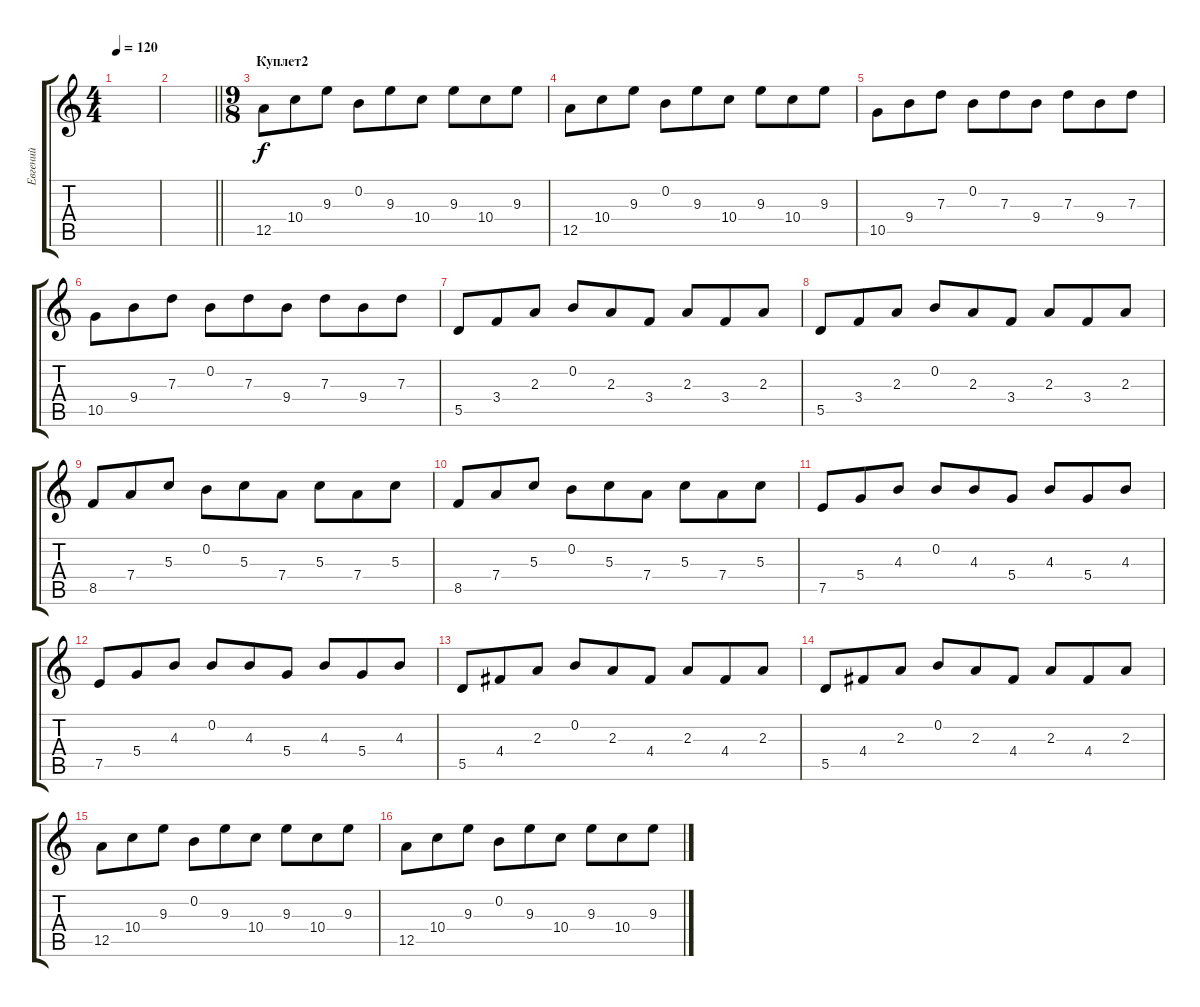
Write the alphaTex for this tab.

\track ("Евгений" "Евгений") {instrument acousticguitarsteel}
\staff {score tabs}
\tuning (E4 B3 G3 D3 A2 E2) {hide}
\ts (4 4)
\tempo 120
\clef g2
\ks c
|
\barLineRight lightlight
|
\ts (9 8)
\section ("" "Куплет2")
12.5.8 10.4.8 9.3.8 0.2.8 9.3.8 10.4.8 9.3.8 10.4.8 9.3.8 |
12.5.8 10.4.8 9.3.8 0.2.8 9.3.8 10.4.8 9.3.8 10.4.8 9.3.8 |
10.5.8 9.4.8 7.3.8 0.2.8 7.3.8 9.4.8 7.3.8 9.4.8 7.3.8 |
10.5.8 9.4.8 7.3.8 0.2.8 7.3.8 9.4.8 7.3.8 9.4.8 7.3.8 |
5.5.8 3.4.8 2.3.8 0.2.8 2.3.8 3.4.8 2.3.8 3.4.8 2.3.8 |
5.5.8 3.4.8 2.3.8 0.2.8 2.3.8 3.4.8 2.3.8 3.4.8 2.3.8 |
8.5.8 7.4.8 5.3.8 0.2.8 5.3.8 7.4.8 5.3.8 7.4.8 5.3.8 |
8.5.8 7.4.8 5.3.8 0.2.8 5.3.8 7.4.8 5.3.8 7.4.8 5.3.8 |
7.5.8 5.4.8 4.3.8 0.2.8 4.3.8 5.4.8 4.3.8 5.4.8 4.3.8 |
7.5.8 5.4.8 4.3.8 0.2.8 4.3.8 5.4.8 4.3.8 5.4.8 4.3.8 |
5.5.8 4.4.8 2.3.8 0.2.8 2.3.8 4.4.8 2.3.8 4.4.8 2.3.8 |
5.5.8 4.4.8 2.3.8 0.2.8 2.3.8 4.4.8 2.3.8 4.4.8 2.3.8 |
12.5.8 10.4.8 9.3.8 0.2.8 9.3.8 10.4.8 9.3.8 10.4.8 9.3.8 |
12.5.8 10.4.8 9.3.8 0.2.8 9.3.8 10.4.8 9.3.8 10.4.8 9.3.8
